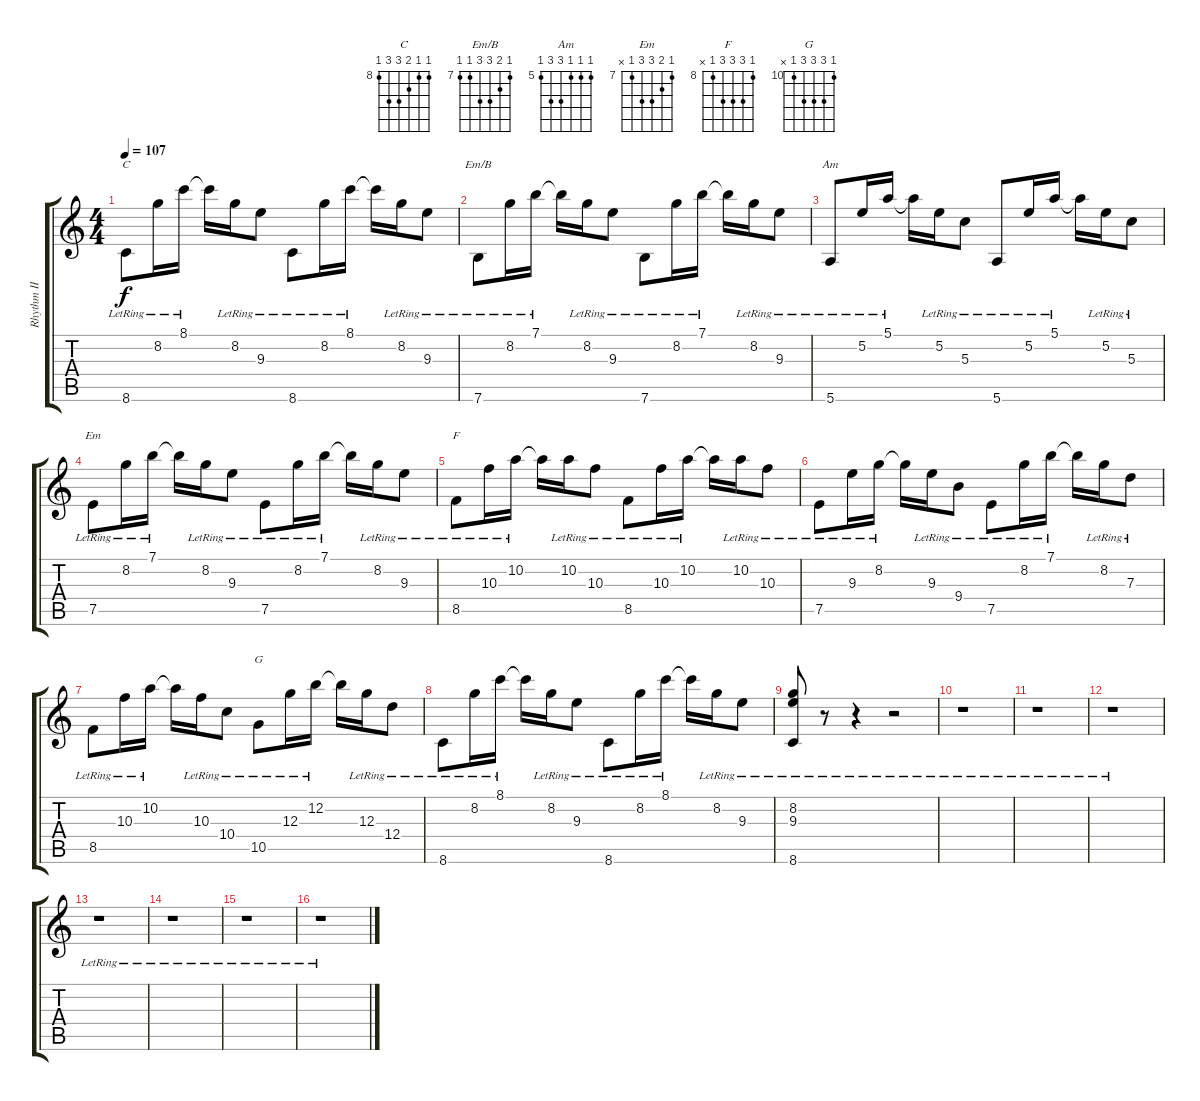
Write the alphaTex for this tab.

\track ("Rhythm II" "Rhythm II") {instrument acousticguitarsteel}
\staff {score tabs}
\tuning (E4 B3 G3 D3 A2 E2) {hide}
\chord ("C" 8 8 9 10 10 8) {firstfret 8}
\chord ("Em/B" 7 8 9 9 7 7) {firstfret 7}
\chord ("Am" 5 5 5 7 7 5) {firstfret 5}
\chord ("Em" 7 8 9 9 7 x) {firstfret 7}
\chord ("F" 8 10 10 10 8 x) {firstfret 8}
\chord ("G" 10 12 12 12 10 x) {firstfret 10}
\ts (4 4)
\tempo 107
\clef g2
\ks c
8.6{lr}.8{ch "C" dy f} 8.2{lr}.16 8.1{lr}.16 8.1{t}.16 8.2{lr}.16 9.3{lr}.8 8.6{lr}.8 8.2{lr}.16 8.1{lr}.16 8.1{t}.16 8.2{lr}.16 9.3{lr}.8 |
7.6{lr}.8{ch "Em/B"} 8.2{lr}.16 7.1{lr}.16 7.1{t}.16 8.2{lr}.16 9.3{lr}.8 7.6{lr}.8 8.2{lr}.16 7.1{lr}.16 7.1{t}.16 8.2{lr}.16 9.3{lr}.8 |
5.6{lr}.8{ch "Am"} 5.2{lr}.16 5.1{lr}.16 5.1{t}.16 5.2{lr}.16 5.3{lr}.8 5.6{lr}.8 5.2{lr}.16 5.1{lr}.16 5.1{t}.16 5.2{lr}.16 5.3{lr}.8 |
7.5{lr}.8{ch "Em"} 8.2{lr}.16 7.1{lr}.16 7.1{t}.16 8.2{lr}.16 9.3{lr}.8 7.5{lr}.8 8.2{lr}.16 7.1{lr}.16 7.1{t}.16 8.2{lr}.16 9.3{lr}.8 |
8.5{lr}.8{ch "F"} 10.3{lr}.16 10.2{lr}.16 10.2{t}.16 10.2{lr}.16 10.3{lr}.8 8.5{lr}.8 10.3{lr}.16 10.2{lr}.16 10.2{t}.16 10.2{lr}.16 10.3{lr}.8 |
7.5{lr}.8 9.3{lr}.16 8.2{lr}.16 8.2{t}.16 9.3{lr}.16 9.4{lr}.8 7.5{lr}.8 8.2{lr}.16 7.1{lr}.16 7.1{t}.16 8.2{lr}.16 7.3{lr}.8 |
8.5{lr}.8 10.3{lr}.16 10.2{lr}.16 10.2{t}.16 10.3{lr}.16 10.4{lr}.8 10.5{lr}.8{ch "G"} 12.3{lr}.16 12.2{lr}.16 12.2{t}.16 12.3{lr}.16 12.4{lr}.8 |
8.6{lr}.8 8.2{lr}.16 8.1{lr}.16 8.1{t}.16 8.2{lr}.16 9.3{lr}.8 8.6{lr}.8 8.2{lr}.16 8.1{lr}.16 8.1{t}.16 8.2{lr}.16 9.3{lr}.8 |
(8.2{lr} 9.3{lr} 8.6{lr}).8 r.8 r.4 r.2 |
r.1 |
r.1 |
r.1 |
r.1 |
r.1 |
r.1 |
r.1
